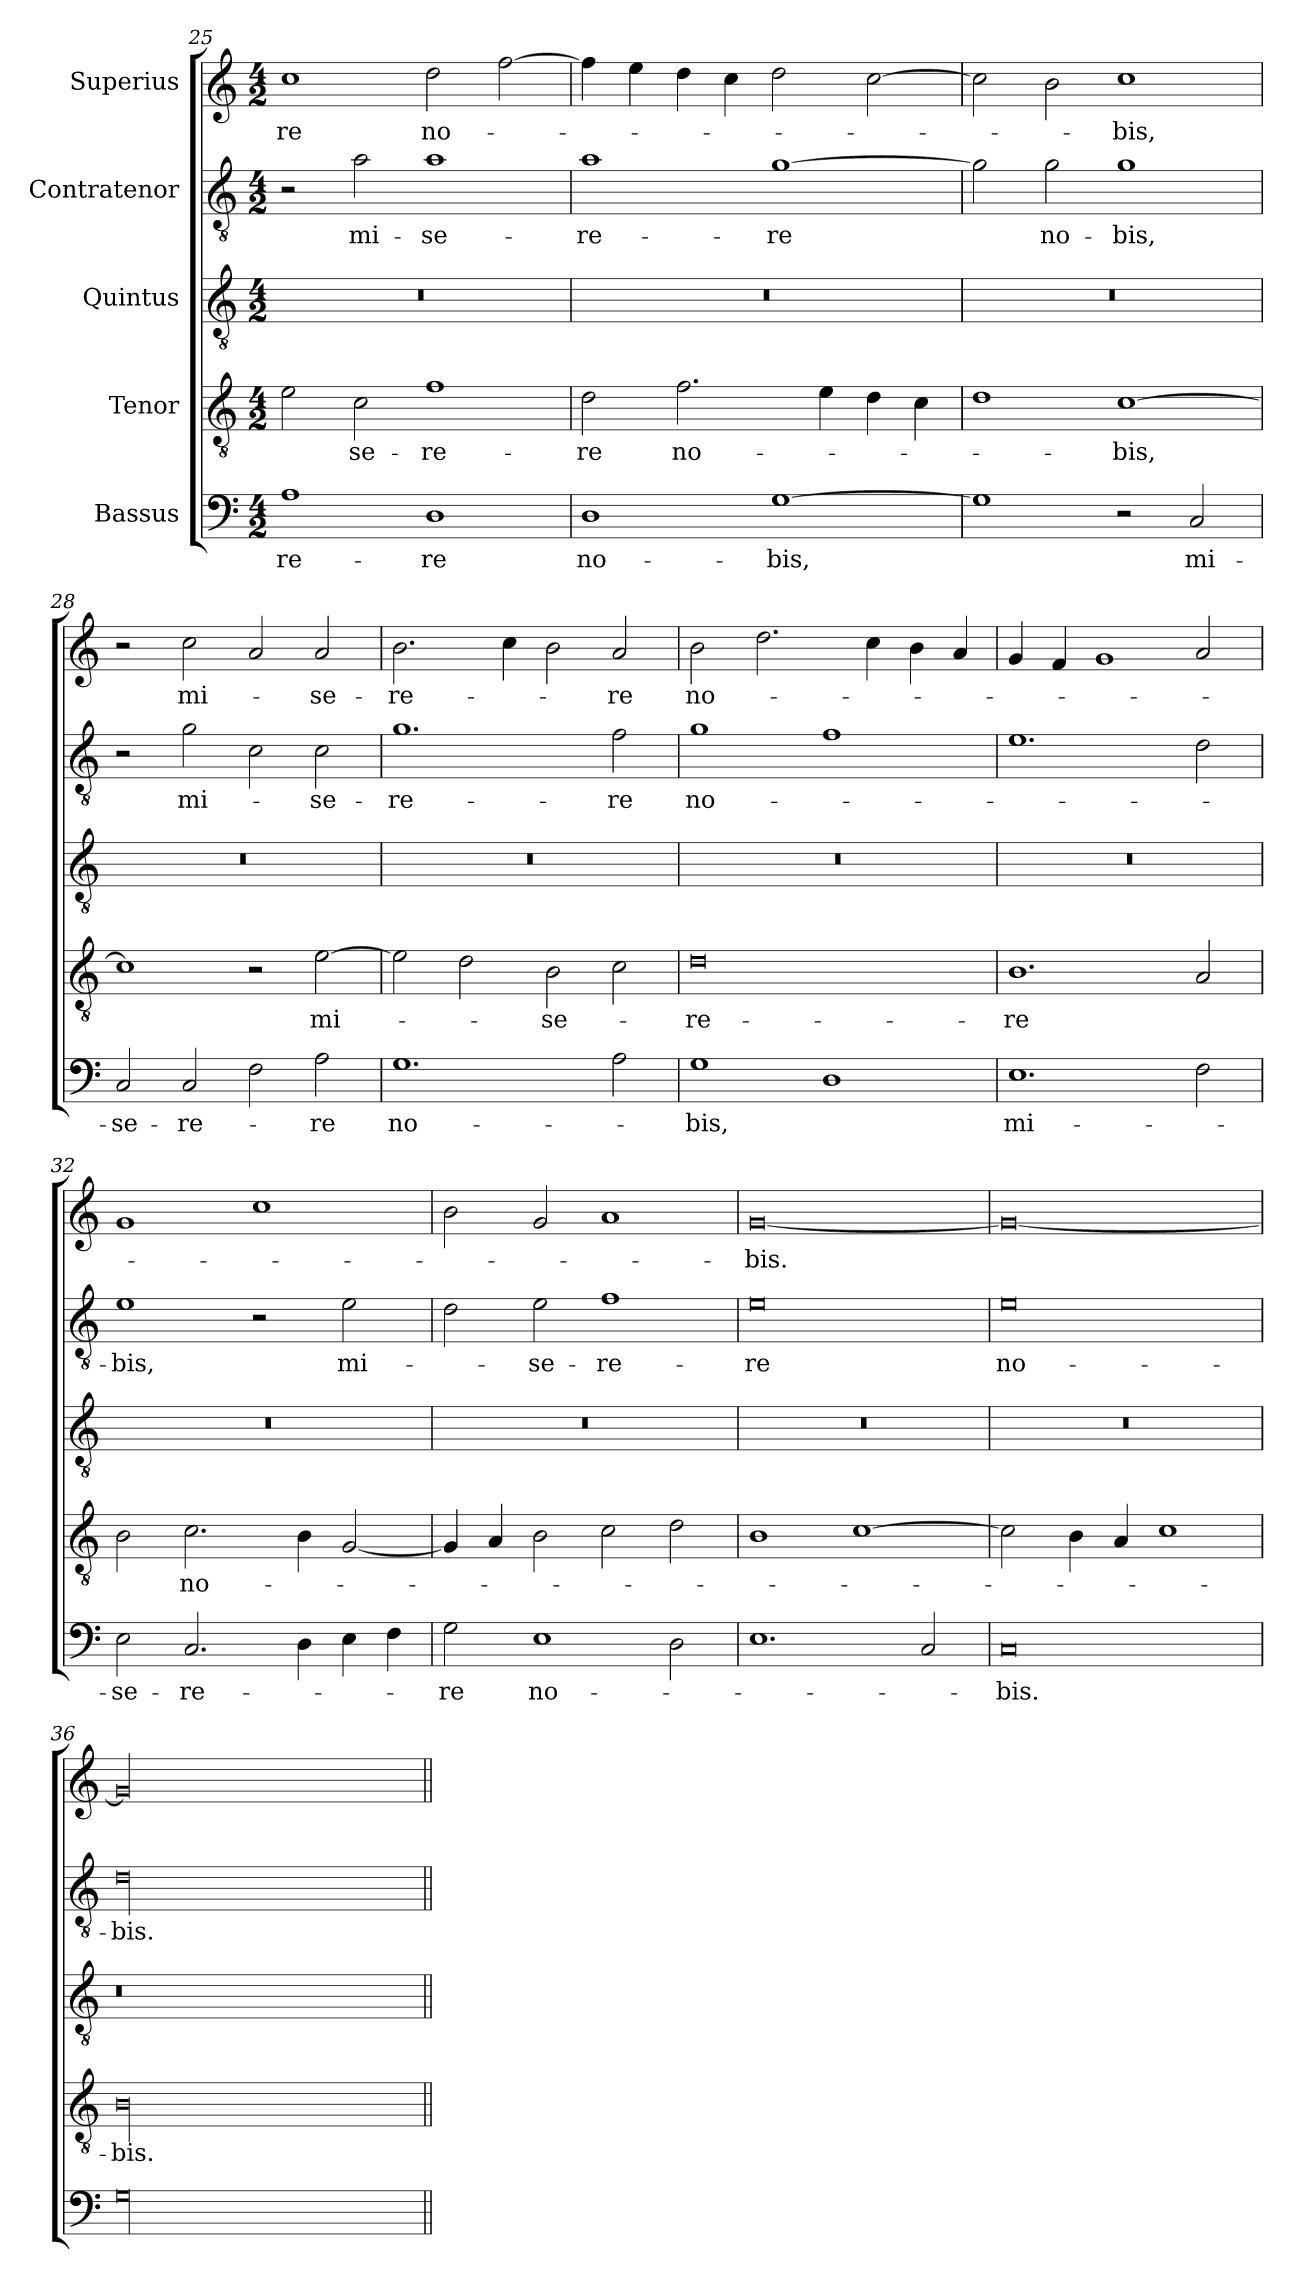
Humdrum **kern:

**kern	**text	**kern	**text	**kern	**kern	**text	**kern	**text
*part5	*part5	*part4	*part4	*part3	*part2	*part2	*part1	*part1
*staff5	*staff5	*staff4	*staff4	*staff3	*staff2	*staff2	*staff1	*staff1
*I"Bassus	*	*I"Tenor	*	*I"Quintus	*I"Contratenor	*	*I"Superius	*
*clefF4	*	*clefGv2	*	*clefGv2	*clefGv2	*	*clefG2	*
*k[]	*	*k[]	*	*k[]	*k[]	*	*k[]	*
*M4/2	*	*M4/2	*	*M4/2	*M4/2	*	*M4/2	*
=25	=25	=25	=25	=25	=25	=25	=25	=25
1A\	-re-	2e\	.	0r	2r	.	1cc\	-re
.	.	2c\	-se-	.	2a\	mi-	.	.
1D\	-re	1f\	-re-	.	1a\	-se-	2dd\	no-
.	.	.	.	.	.	.	[2ff\	.
=26	=26	=26	=26	=26	=26	=26	=26	=26
1D\	no-	2d\	-re	0r	1a\	-re-	4ff\]	.
.	.	.	.	.	.	.	4ee\	.
.	.	2.f\	no-	.	.	.	4dd\	.
.	.	.	.	.	.	.	4cc\	.
[1G\	-bis,	.	.	.	[1g\	-re	2dd\	.
.	.	4e\	.	.	.	.	.	.
.	.	4d\	.	.	.	.	[2cc\	.
.	.	4c\	.	.	.	.	.	.
=27	=27	=27	=27	=27	=27	=27	=27	=27
1G\]	.	1d\	.	0r	2g\]	.	2cc\]	.
.	.	.	.	.	2g\	no-	2b\	.
2r	.	[1c\	-bis,	.	1g\	-bis,	1cc\	-bis,
2C/	mi-	.	.	.	.	.	.	.
=28	=28	=28	=28	=28	=28	=28	=28	=28
2C/	-se-	1c\]	.	0r	2r	.	2r	.
2C/	-re-	.	.	.	2g\	mi-	2cc\	mi-
2F\	.	2r	.	.	2c\	.	2a/	.
2A\	-re	[2e\	mi-	.	2c\	-se-	2a/	-se-
=29	=29	=29	=29	=29	=29	=29	=29	=29
1.G\	no-	2e\]	.	0r	1.g\	-re-	2.b\	-re-
.	.	2d\	.	.	.	.	.	.
.	.	.	.	.	.	.	4cc\	.
.	.	2B\	-se-	.	.	.	2b\	.
2A\	.	2c\	.	.	2f\	-re	2a/	-re
=30	=30	=30	=30	=30	=30	=30	=30	=30
1G\	-bis,	0d\	-re-	0r	1g\	no-	2b\	no-
.	.	.	.	.	.	.	2.dd\	.
1D\	.	.	.	.	1f\	.	.	.
.	.	.	.	.	.	.	4cc\	.
.	.	.	.	.	.	.	4b\	.
.	.	.	.	.	.	.	4a/	.
=31	=31	=31	=31	=31	=31	=31	=31	=31
1.E\	mi-	1.B\	-re	0r	1.e\	.	4g/	.
.	.	.	.	.	.	.	4f/	.
.	.	.	.	.	.	.	1g/	.
2F\	.	2A/	.	.	2d\	.	2a/	.
=32	=32	=32	=32	=32	=32	=32	=32	=32
2E\	-se-	2B\	.	0r	1e\	-bis,	1g/	.
2.C/	-re-	2.c\	no-	.	.	.	.	.
.	.	.	.	.	2r	.	1cc\	.
4D\	.	4B\	.	.	.	.	.	.
4E\	.	[2G/	.	.	2e\	mi-	.	.
4F\	.	.	.	.	.	.	.	.
=33	=33	=33	=33	=33	=33	=33	=33	=33
2G\	-re	4G/]	.	0r	2d\	.	2b\	.
.	.	4A/	.	.	.	.	.	.
1E\	no-	2B\	.	.	2e\	-se-	2g/	.
.	.	2c\	.	.	1f\	-re-	1a/	.
2D\	.	2d\	.	.	.	.	.	.
=34	=34	=34	=34	=34	=34	=34	=34	=34
1.E\	.	1B\	.	0r	0e\	-re	[0g/	-bis.
.	.	[1c\	.	.	.	.	.	.
2C/	.	.	.	.	.	.	.	.
=35	=35	=35	=35	=35	=35	=35	=35	=35
0C/	-bis.	2c\]	.	0r	0e\	no-	0g/_	.
.	.	4B\	.	.	.	.	.	.
.	.	4A/	.	.	.	.	.	.
.	.	1c\	.	.	.	.	.	.
=36	=36	=36	=36	=36	=36	=36	=36	=36
00G\	.	00B\	-bis.	0r	00d\	-bis.	00g/]	.
.	.	.	.	0ryy	.	.	.	.
=||	=||	=||	=||	=||	=||	=||	=||	=||
*-	*-	*-	*-	*-	*-	*-	*-	*-
